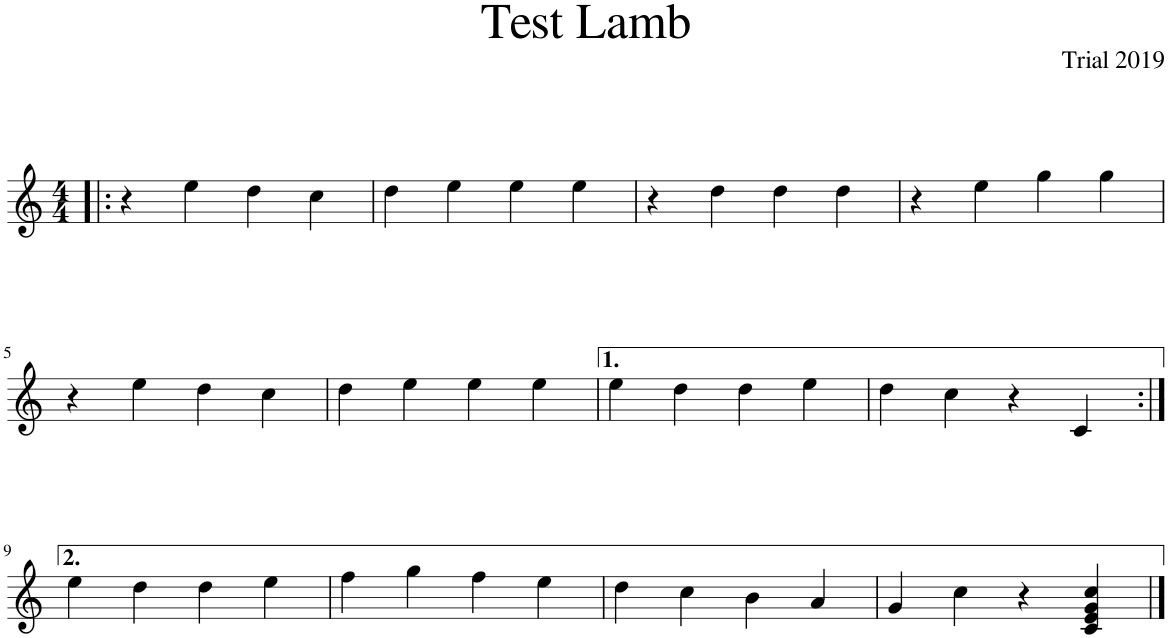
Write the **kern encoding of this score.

**kern
*part1
*staff1
*I"Piano
*I'Pno.
*clefG2
*k[]
*M4/4
=1!|:
4r
4ee\
4dd\
4cc\
=2
4dd\
4ee\
4ee\
4ee\
=3
4r
4dd\
4dd\
4dd\
=4
4r
4ee\
4gg\
4gg\
!!LO:LB:g=z
=5
4r
4ee\
4dd\
4cc\
=6
4dd\
4ee\
4ee\
4ee\
=7
4ee\
4dd\
4dd\
4ee\
=8
4dd\
4cc\
4r
4c/
!!LO:LB:g=z
=9:|!
4ee\
4dd\
4dd\
4ee\
=10
4ff\
4gg\
4ff\
4ee\
=11
4dd\
4cc\
4b\
4a/
=12
4g/
4cc\
4r
4c/ 4e/ 4g/ 4cc/
==
*-
